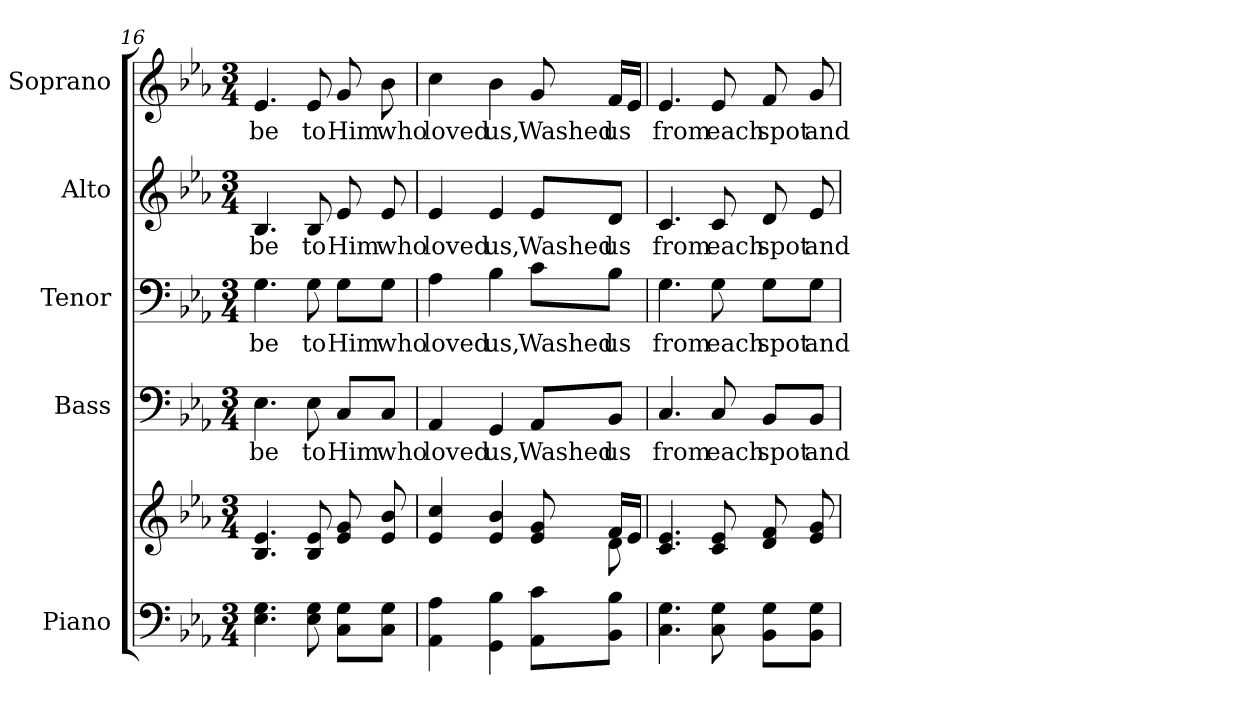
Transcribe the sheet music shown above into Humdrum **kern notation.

**kern	**kern	**kern	**text	**kern	**text	**kern	**text	**kern	**text
*part5	*part5	*part4	*part4	*part3	*part3	*part2	*part2	*part1	*part1
*staff6	*staff5	*staff4	*staff4	*staff3	*staff3	*staff2	*staff2	*staff1	*staff1
*I"Piano	*	*I"Bass	*	*I"Tenor	*	*I"Alto	*	*I"Soprano	*
*I'Pno.	*	*I'B.	*	*I'T.	*	*I'A.	*	*I'S.	*
*clefF4	*clefG2	*clefF4	*	*clefF4	*	*clefG2	*	*clefG2	*
*k[b-e-a-]	*k[b-e-a-]	*k[b-e-a-]	*	*k[b-e-a-]	*	*k[b-e-a-]	*	*k[b-e-a-]	*
*E-:	*E-:	*E-:	*	*E-:	*	*E-:	*	*E-:	*
*M3/4	*M3/4	*M3/4	*	*M3/4	*	*M3/4	*	*M3/4	*
=16	=16	=16	=16	=16	=16	=16	=16	=16	=16
!	!	!	!LO:LY:b:color=#000000	!	!	!	!	!	!
!	!	!	!	!	!LO:LY:b:color=#000000	!	!	!	!
!	!	!	!	!	!	!	!LO:LY:b:color=#000000	!	!
!	!	!	!	!	!	!	!	!	!LO:LY:b:color=#000000
4.E-i\ 4.Gi	4.B-i/ 4.e-i	4.E-i\	be	4.Gi\	be	4.B-i/	be	4.e-i/	be
!	!	!	!LO:LY:b:color=#000000	!	!	!	!	!	!
!	!	!	!	!	!LO:LY:b:color=#000000	!	!	!	!
!	!	!	!	!	!	!	!LO:LY:b:color=#000000	!	!
!	!	!	!	!	!	!	!	!	!LO:LY:b:color=#000000
8E-i\ 8Gi	8B-i/ 8e-i	8E-i\	to	8Gi\	to	8B-i/	to	8e-i/	to
!	!	!	!LO:LY:b:color=#000000	!	!	!	!	!	!
!	!	!	!	!	!LO:LY:b:color=#000000	!	!	!	!
!	!	!	!	!	!	!	!LO:LY:b:color=#000000	!	!
!	!	!	!	!	!	!	!	!	!LO:LY:b:color=#000000
8Ci\ 8Gi\L	8e-i/ 8gi	8Ci/L	Him	8Gi\L	Him	8e-i/	Him	8gi/	Him
!	!	!	!LO:LY:b:color=#000000	!	!	!	!	!	!
!	!	!	!	!	!LO:LY:b:color=#000000	!	!	!	!
!	!	!	!	!	!	!	!LO:LY:b:color=#000000	!	!
!	!	!	!	!	!	!	!	!	!LO:LY:b:color=#000000
8Ci\ 8Gi\J	8e-i/ 8b-i	8Ci/J	who	8Gi\J	who	8e-i/	who	8b-i\	who
!!LO:PB:g=z
=17	=17	=17	=17	=17	=17	=17	=17	=17	=17
*	*^	*	*	*	*	*	*	*	*
!	!	!	!	!LO:LY:b:color=#000000	!	!	!	!	!	!
!	!	!	!	!	!	!LO:LY:b:color=#000000	!	!	!	!
!	!	!	!	!	!	!	!	!LO:LY:b:color=#000000	!	!
!	!	!	!	!	!	!	!	!	!	!LO:LY:b:color=#000000
4AA-i\ 4A-i	4e-i/ 4cci	2ryy	4AA-i/	loved	4A-i\	loved	4e-i/	loved	4cci\	loved
!	!	!	!	!LO:LY:b:color=#000000	!	!	!	!	!	!
!	!	!	!	!	!	!LO:LY:b:color=#000000	!	!	!	!
!	!	!	!	!	!	!	!	!LO:LY:b:color=#000000	!	!
!	!	!	!	!	!	!	!	!	!	!LO:LY:b:color=#000000
4GGi\ 4B-i	4e-i/ 4b-i	.	4GGi/	us,	4B-i\	us,	4e-i/	us,	4b-i\	us,
!	!	!	!	!LO:LY:b:color=#000000	!	!	!	!	!	!
!	!	!	!	!	!	!LO:LY:b:color=#000000	!	!	!	!
!	!	!	!	!	!	!	!	!LO:LY:b:color=#000000	!	!
!	!	!	!	!	!	!	!	!	!	!LO:LY:b:color=#000000
8AA-i\ 8ci\L	8e-i/ 8gi	8ryy	8AA-i/L	Washed	8ci\L	Washed	8e-i/L	Washed	8gi/	Washed
!	!	!	!	!LO:LY:b:color=#000000	!	!	!	!	!	!
!	!	!	!	!	!	!LO:LY:b:color=#000000	!	!	!	!
!	!	!	!	!	!	!	!	!LO:LY:b:color=#000000	!	!
!	!	!	!	!	!	!	!	!	!	!LO:LY:b:color=#000000
8BB-i\ 8B-i\J	16fi/LL	8di\	8BB-i/J	us	8B-i\J	us	8di/J	us	16fi/LL	us
.	16e-i/JJ	.	.	.	.	.	.	.	16e-i/JJ	.
*	*v	*v	*	*	*	*	*	*	*	*
=18	=18	=18	=18	=18	=18	=18	=18	=18	=18
!	!	!	!LO:LY:b:color=#000000	!	!	!	!	!	!
!	!	!	!	!	!LO:LY:b:color=#000000	!	!	!	!
!	!	!	!	!	!	!	!LO:LY:b:color=#000000	!	!
!	!	!	!	!	!	!	!	!	!LO:LY:b:color=#000000
4.Ci\ 4.Gi	4.ci/ 4.e-i	4.Ci/	from	4.Gi\	from	4.ci/	from	4.e-i/	from
!	!	!	!LO:LY:b:color=#000000	!	!	!	!	!	!
!	!	!	!	!	!LO:LY:b:color=#000000	!	!	!	!
!	!	!	!	!	!	!	!LO:LY:b:color=#000000	!	!
!	!	!	!	!	!	!	!	!	!LO:LY:b:color=#000000
8Ci\ 8Gi	8ci/ 8e-i	8Ci/	each	8Gi\	each	8ci/	each	8e-i/	each
!	!	!	!LO:LY:b:color=#000000	!	!	!	!	!	!
!	!	!	!	!	!LO:LY:b:color=#000000	!	!	!	!
!	!	!	!	!	!	!	!LO:LY:b:color=#000000	!	!
!	!	!	!	!	!	!	!	!	!LO:LY:b:color=#000000
8BB-i\ 8Gi\L	8di/ 8fi	8BB-i/L	spot	8Gi\L	spot	8di/	spot	8fi/	spot
!	!	!	!LO:LY:b:color=#000000	!	!	!	!	!	!
!	!	!	!	!	!LO:LY:b:color=#000000	!	!	!	!
!	!	!	!	!	!	!	!LO:LY:b:color=#000000	!	!
!	!	!	!	!	!	!	!	!	!LO:LY:b:color=#000000
8BB-i\ 8Gi\J	8e-i/ 8gi	8BB-i/J	and	8Gi\J	and	8e-i/	and	8gi/	and
=	=	=	=	=	=	=	=	=	=
*-	*-	*-	*-	*-	*-	*-	*-	*-	*-
